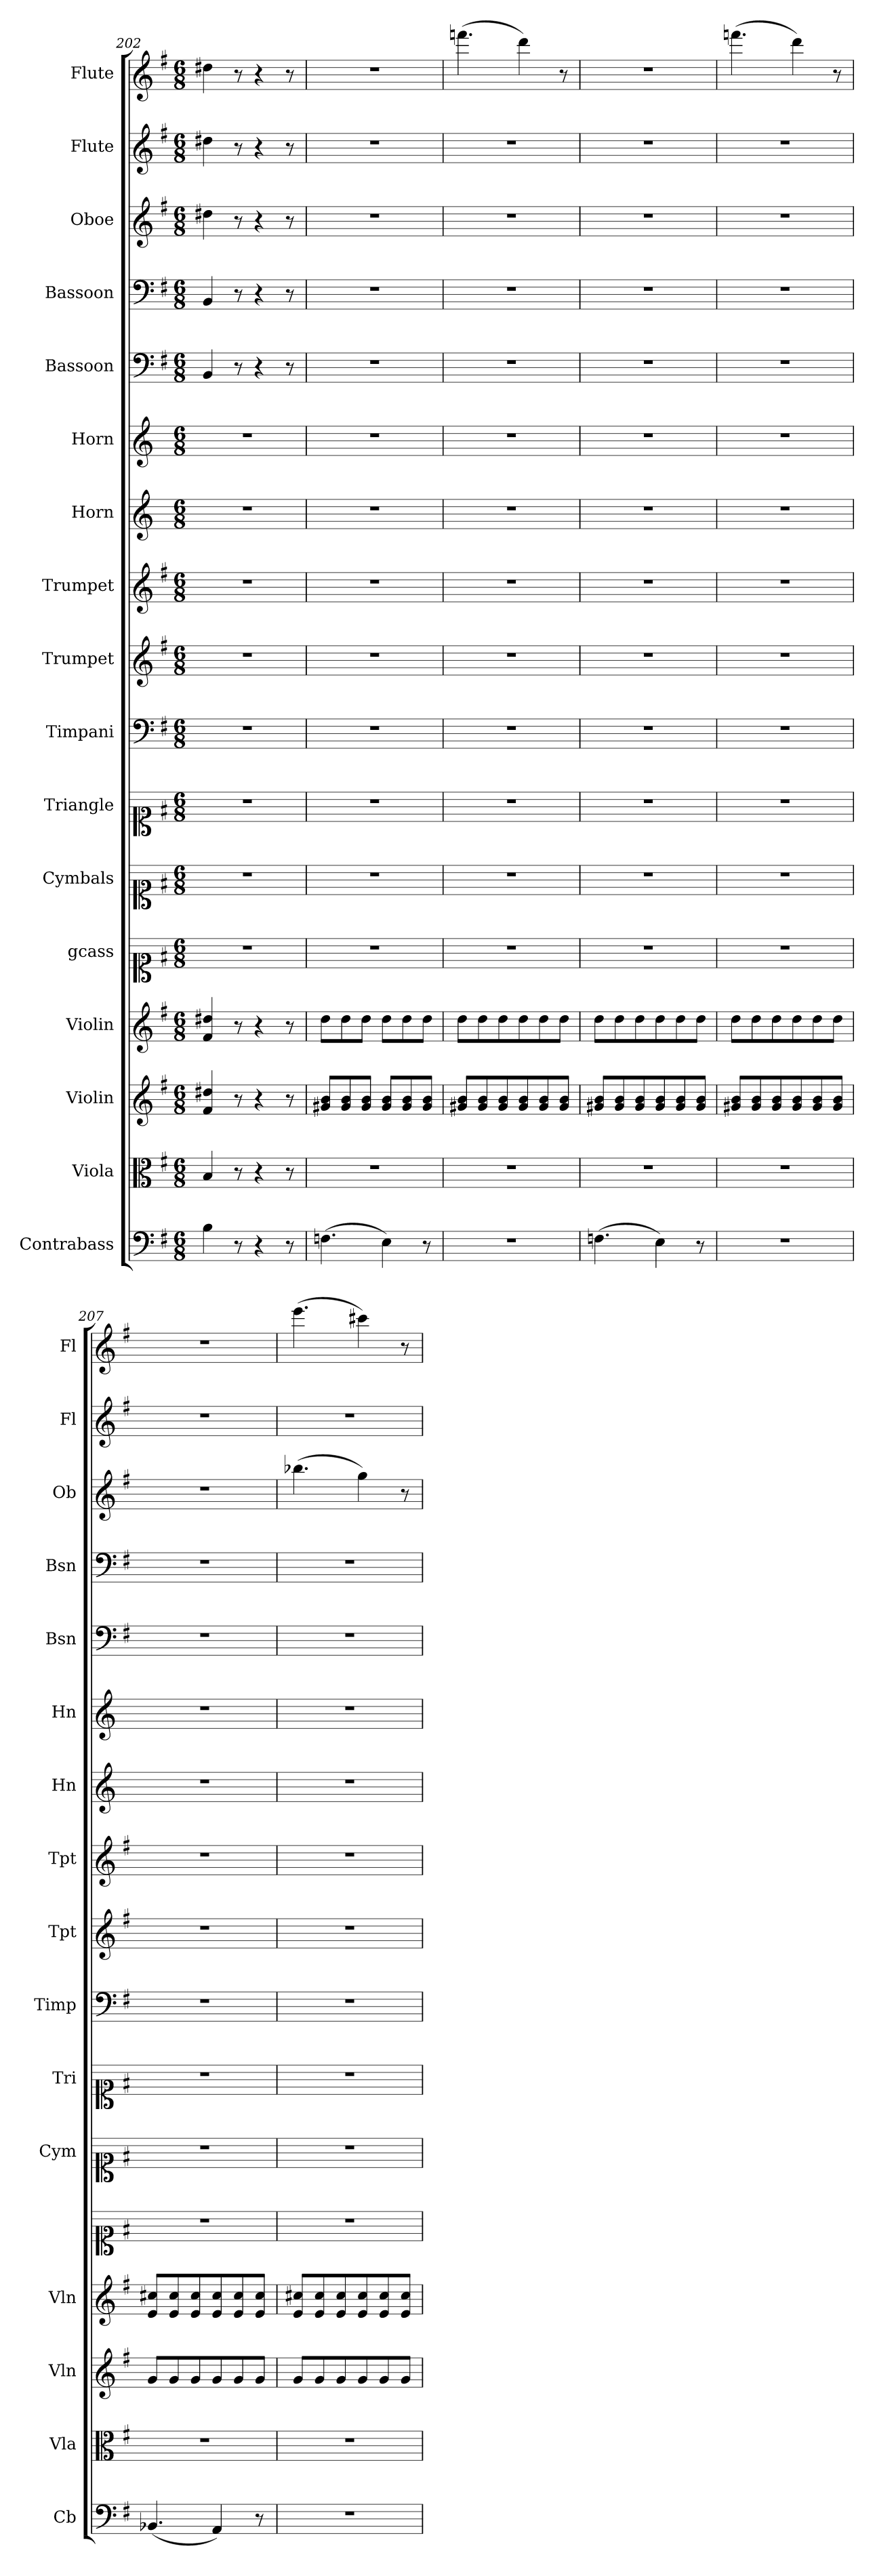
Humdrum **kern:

**kern	**kern	**kern	**kern	**kern	**kern	**kern	**kern	**kern	**kern	**kern	**kern	**kern	**kern	**kern	**kern	**kern
*part17	*part16	*part15	*part14	*part13	*part12	*part11	*part10	*part9	*part8	*part7	*part6	*part5	*part4	*part3	*part2	*part1
*staff17	*staff16	*staff15	*staff14	*staff13	*staff12	*staff11	*staff10	*staff9	*staff8	*staff7	*staff6	*staff5	*staff4	*staff3	*staff2	*staff1
*I"Contrabass	*I"Viola	*I"Violin	*I"Violin	*I"gcass	*I"Cymbals	*I"Triangle	*I"Timpani	*I"Trumpet	*I"Trumpet	*I"Horn	*I"Horn	*I"Bassoon	*I"Bassoon	*I"Oboe	*I"Flute	*I"Flute
*I'Cb	*I'Vla	*I'Vln	*I'Vln	*	*I'Cym	*I'Tri	*I'Timp	*I'Tpt	*I'Tpt	*I'Hn	*I'Hn	*I'Bsn	*I'Bsn	*I'Ob	*I'Fl	*I'Fl
*clefF4	*clefC3	*clefG2	*clefG2	*clefC1	*clefC1	*clefC1	*clefF4	*clefG2	*clefG2	*clefG2	*clefG2	*clefF4	*clefF4	*clefG2	*clefG2	*clefG2
*k[f#]	*k[f#]	*k[f#]	*k[f#]	*k[f#]	*k[f#]	*k[f#]	*k[f#]	*k[f#]	*k[f#]	*k[]	*k[]	*k[f#]	*k[f#]	*k[f#]	*k[f#]	*k[f#]
*M6/8	*M6/8	*M6/8	*M6/8	*M6/8	*M6/8	*M6/8	*M6/8	*M6/8	*M6/8	*M6/8	*M6/8	*M6/8	*M6/8	*M6/8	*M6/8	*M6/8
=202	=202	=202	=202	=202	=202	=202	=202	=202	=202	=202	=202	=202	=202	=202	=202	=202
4B\	4B/	4f#/ 4dd#X/	4f#/ 4dd#X/	2.r	2.r	2.r	2.r	2.r	2.r	2.r	2.r	4BB/	4BB/	4dd#X\	4dd#X\	4dd#X\
8r	8r	8r	8r	.	.	.	.	.	.	.	.	8r	8r	8r	8r	8r
4r	4r	4r	4r	.	.	.	.	.	.	.	.	4r	4r	4r	4r	4r
8r	8r	8r	8r	.	.	.	.	.	.	.	.	8r	8r	8r	8r	8r
=203	=203	=203	=203	=203	=203	=203	=203	=203	=203	=203	=203	=203	=203	=203	=203	=203
(4.Fn\	2.r	8g#X/ 8b/L	8dd\L	2.r	2.r	2.r	2.r	2.r	2.r	2.r	2.r	2.r	2.r	2.r	2.r	2.r
.	.	8g#/ 8b/	8dd\	.	.	.	.	.	.	.	.	.	.	.	.	.
.	.	8g#/ 8b/J	8dd\J	.	.	.	.	.	.	.	.	.	.	.	.	.
4E\)	.	8g#/ 8b/L	8dd\L	.	.	.	.	.	.	.	.	.	.	.	.	.
.	.	8g#/ 8b/	8dd\	.	.	.	.	.	.	.	.	.	.	.	.	.
8r	.	8g#/ 8b/J	8dd\J	.	.	.	.	.	.	.	.	.	.	.	.	.
=204	=204	=204	=204	=204	=204	=204	=204	=204	=204	=204	=204	=204	=204	=204	=204	=204
2.r	2.r	8g#X/ 8b/L	8dd\L	2.r	2.r	2.r	2.r	2.r	2.r	2.r	2.r	2.r	2.r	2.r	2.r	(4.fffn\
.	.	8g#/ 8b/	8dd\	.	.	.	.	.	.	.	.	.	.	.	.	.
.	.	8g#/ 8b/	8dd\	.	.	.	.	.	.	.	.	.	.	.	.	.
.	.	8g#/ 8b/	8dd\	.	.	.	.	.	.	.	.	.	.	.	.	4ddd\)
.	.	8g#/ 8b/	8dd\	.	.	.	.	.	.	.	.	.	.	.	.	.
.	.	8g#/ 8b/J	8dd\J	.	.	.	.	.	.	.	.	.	.	.	.	8r
=205	=205	=205	=205	=205	=205	=205	=205	=205	=205	=205	=205	=205	=205	=205	=205	=205
(4.Fn\	2.r	8g#X/ 8b/L	8dd\L	2.r	2.r	2.r	2.r	2.r	2.r	2.r	2.r	2.r	2.r	2.r	2.r	2.r
.	.	8g#/ 8b/	8dd\	.	.	.	.	.	.	.	.	.	.	.	.	.
.	.	8g#/ 8b/	8dd\	.	.	.	.	.	.	.	.	.	.	.	.	.
4E\)	.	8g#/ 8b/	8dd\	.	.	.	.	.	.	.	.	.	.	.	.	.
.	.	8g#/ 8b/	8dd\	.	.	.	.	.	.	.	.	.	.	.	.	.
8r	.	8g#/ 8b/J	8dd\J	.	.	.	.	.	.	.	.	.	.	.	.	.
=206	=206	=206	=206	=206	=206	=206	=206	=206	=206	=206	=206	=206	=206	=206	=206	=206
2.r	2.r	8g#X/ 8b/L	8dd\L	2.r	2.r	2.r	2.r	2.r	2.r	2.r	2.r	2.r	2.r	2.r	2.r	(4.fffn\
.	.	8g#/ 8b/	8dd\	.	.	.	.	.	.	.	.	.	.	.	.	.
.	.	8g#/ 8b/	8dd\	.	.	.	.	.	.	.	.	.	.	.	.	.
.	.	8g#/ 8b/	8dd\	.	.	.	.	.	.	.	.	.	.	.	.	4ddd\)
.	.	8g#/ 8b/	8dd\	.	.	.	.	.	.	.	.	.	.	.	.	.
.	.	8g#/ 8b/J	8dd\J	.	.	.	.	.	.	.	.	.	.	.	.	8r
=207	=207	=207	=207	=207	=207	=207	=207	=207	=207	=207	=207	=207	=207	=207	=207	=207
(4.BB-X/	2.r	8g/L	8e/ 8cc#X/L	2.r	2.r	2.r	2.r	2.r	2.r	2.r	2.r	2.r	2.r	2.r	2.r	2.r
.	.	8g/	8e/ 8cc#/	.	.	.	.	.	.	.	.	.	.	.	.	.
.	.	8g/	8e/ 8cc#/	.	.	.	.	.	.	.	.	.	.	.	.	.
4AA/)	.	8g/	8e/ 8cc#/	.	.	.	.	.	.	.	.	.	.	.	.	.
.	.	8g/	8e/ 8cc#/	.	.	.	.	.	.	.	.	.	.	.	.	.
8r	.	8g/J	8e/ 8cc#/J	.	.	.	.	.	.	.	.	.	.	.	.	.
=208	=208	=208	=208	=208	=208	=208	=208	=208	=208	=208	=208	=208	=208	=208	=208	=208
2.r	2.r	8g/L	8e/ 8cc#X/L	2.r	2.r	2.r	2.r	2.r	2.r	2.r	2.r	2.r	2.r	(4.bb-X\	2.r	(4.eee\
.	.	8g/	8e/ 8cc#/	.	.	.	.	.	.	.	.	.	.	.	.	.
.	.	8g/	8e/ 8cc#/	.	.	.	.	.	.	.	.	.	.	.	.	.
.	.	8g/	8e/ 8cc#/	.	.	.	.	.	.	.	.	.	.	4gg\)	.	4ccc#X\)
.	.	8g/	8e/ 8cc#/	.	.	.	.	.	.	.	.	.	.	.	.	.
.	.	8g/J	8e/ 8cc#/J	.	.	.	.	.	.	.	.	.	.	8r	.	8r
=	=	=	=	=	=	=	=	=	=	=	=	=	=	=	=	=
*-	*-	*-	*-	*-	*-	*-	*-	*-	*-	*-	*-	*-	*-	*-	*-	*-
